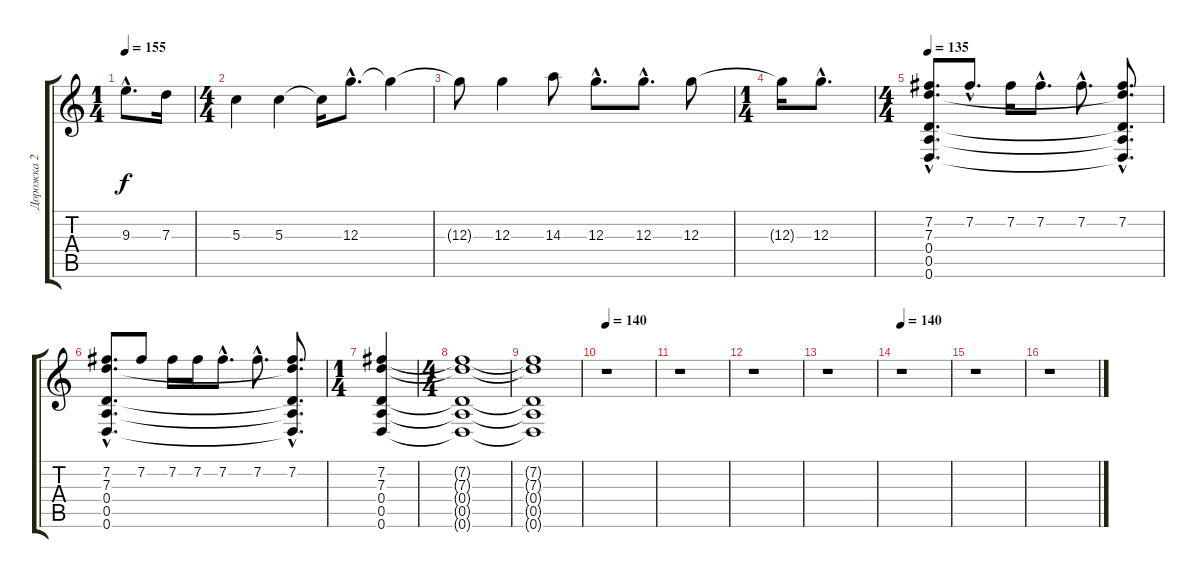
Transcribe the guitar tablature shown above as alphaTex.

\track ("Дорожка 2" "Дорожка 2") {instrument electricguitarjazz}
\staff {score tabs}
\tuning (E4 B3 G3 D3 A2 D2) {hide}
\ts (1 4)
\tempo 155
\clef g2
\ks c
9.3{hac t}.8{d dy f} 7.3.16 |
\ts (4 4)
5.3.4 5.3.4 5.3{t}.16 12.3{hac}.8{d} 12.3{t}.4 |
12.3{t}.8 12.3.4 14.3.8 12.3{hac}.8{d} 12.3{hac}.8{d} 12.3.8 |
\ts (1 4)
12.3{t}.16 12.3{hac}.8{d} |
\ts (4 4)
\tempo 135
(7.2{hac} 7.3{hac} 0.4{hac} 0.5{hac} 0.6{hac}).8{d} 7.2{hac}.8{d} 7.2.16 7.2{hac}.8{d} 7.2{hac}.8{d} (7.2{hac} 7.3{hac t} 0.4{hac t} 0.5{hac t} 0.6{hac t}).8{d} |
(7.2{hac} 7.3{hac} 0.4{hac} 0.5{hac} 0.6{hac}).8{d} 7.2.8 7.2.16 7.2.16 7.2{hac}.8{d} 7.2{hac}.8{d} (7.2{hac} 7.3{hac t} 0.4{hac t} 0.5{hac t} 0.6{hac t}).8{d} |
\ts (1 4)
(7.2 7.3 0.4 0.5 0.6).4 |
\ts (4 4)
(7.2{t} 7.3{t} 0.4{t} 0.5{t} 0.6{t}).1 |
(7.2{t} 7.3{t} 0.4{t} 0.5{t} 0.6{t}).1 |
\tempo 140
r.1 |
r.1 |
r.1 |
r.1 |
\tempo 140
r.1 |
r.1 |
r.1
